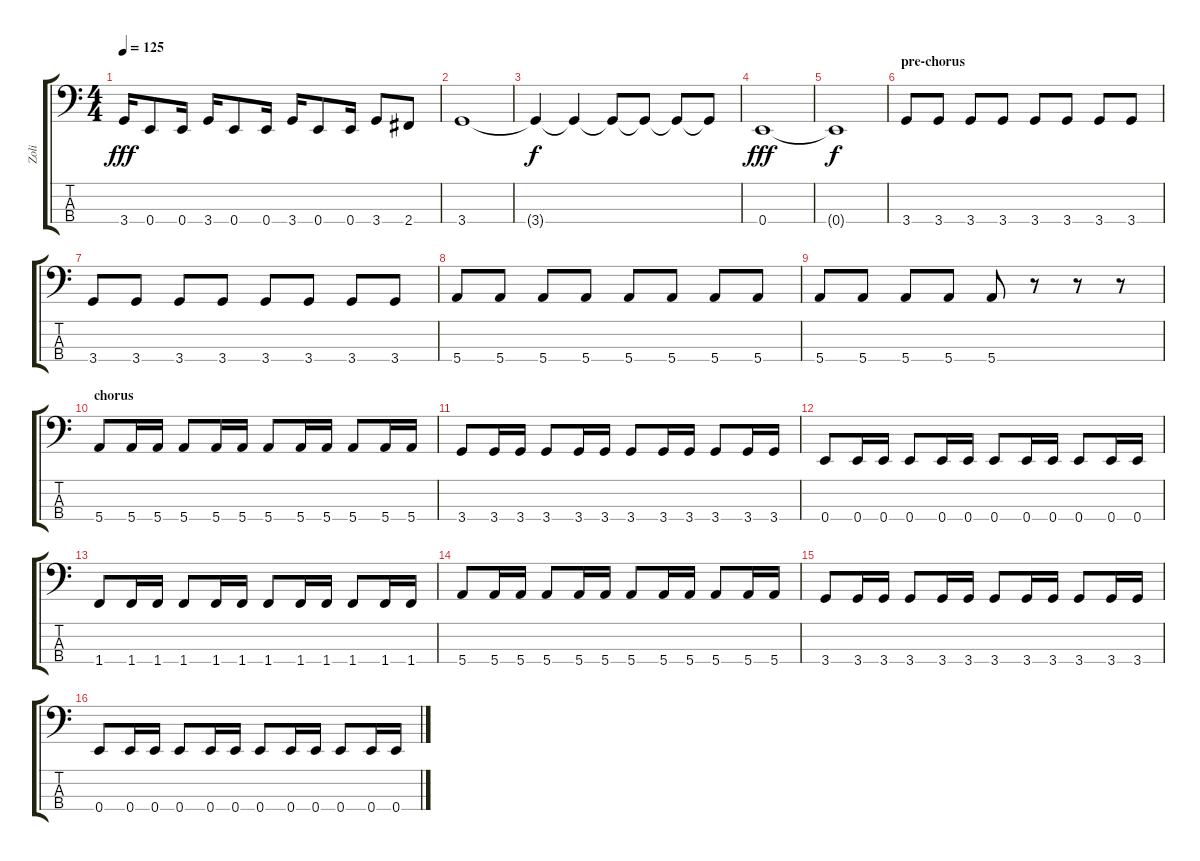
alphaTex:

\track ("Zoli" "Zoli") {instrument slapbass1}
\staff {score tabs}
\tuning (G2 D2 A1 E1) {hide}
\ts (4 4)
\tempo 125
\clef f4
\ks c
3.4.16{dy fff} 0.4.8 0.4.16 3.4.16 0.4.8 0.4.16 3.4.16 0.4.8 0.4.16 3.4.8 2.4.8 |
3.4.1 |
3.4{t}.4{dy f} 3.4{t}.4 3.4{t}.8 3.4{t}.8 3.4{t}.8 3.4{t}.8 |
0.4.1{dy fff} |
0.4{t}.1{dy f} |
\section ("" "pre-chorus")
3.4.8 3.4.8 3.4.8 3.4.8 3.4.8 3.4.8 3.4.8 3.4.8 |
3.4.8 3.4.8 3.4.8 3.4.8 3.4.8 3.4.8 3.4.8 3.4.8 |
5.4.8 5.4.8 5.4.8 5.4.8 5.4.8 5.4.8 5.4.8 5.4.8 |
5.4.8 5.4.8 5.4.8 5.4.8 5.4.8 r.8 r.8 r.8 |
\section ("" "chorus")
5.4.8 5.4.16 5.4.16 5.4.8 5.4.16 5.4.16 5.4.8 5.4.16 5.4.16 5.4.8 5.4.16 5.4.16 |
3.4.8 3.4.16 3.4.16 3.4.8 3.4.16 3.4.16 3.4.8 3.4.16 3.4.16 3.4.8 3.4.16 3.4.16 |
0.4.8 0.4.16 0.4.16 0.4.8 0.4.16 0.4.16 0.4.8 0.4.16 0.4.16 0.4.8 0.4.16 0.4.16 |
1.4.8 1.4.16 1.4.16 1.4.8 1.4.16 1.4.16 1.4.8 1.4.16 1.4.16 1.4.8 1.4.16 1.4.16 |
5.4.8 5.4.16 5.4.16 5.4.8 5.4.16 5.4.16 5.4.8 5.4.16 5.4.16 5.4.8 5.4.16 5.4.16 |
3.4.8 3.4.16 3.4.16 3.4.8 3.4.16 3.4.16 3.4.8 3.4.16 3.4.16 3.4.8 3.4.16 3.4.16 |
0.4.8 0.4.16 0.4.16 0.4.8 0.4.16 0.4.16 0.4.8 0.4.16 0.4.16 0.4.8 0.4.16 0.4.16
